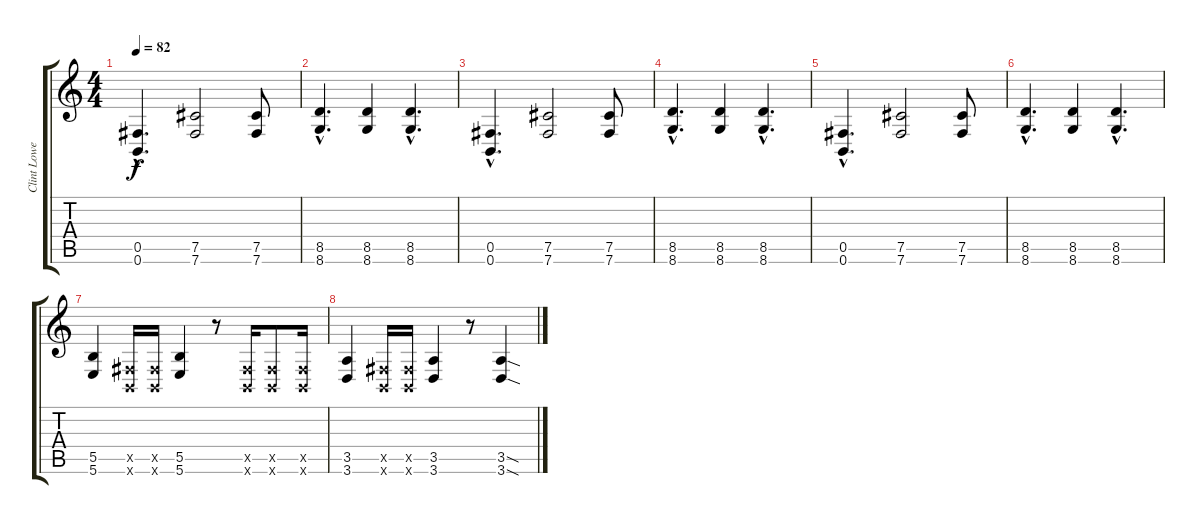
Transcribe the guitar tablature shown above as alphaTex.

\track ("Clint Lowery" "Clint Lowe") {instrument distortionguitar}
\staff {score tabs}
\tuning (Db4 Ab3 E3 B2 Gb2 B1) {hide}
\ts (4 4)
\tempo 82
\clef g2
\ks c
(0.5{hac} 0.6{hac}).4{d dy f} (7.5 7.6).2 (7.5 7.6).8 |
(8.5{hac} 8.6{hac}).4{d} (8.5 8.6).4 (8.5{hac} 8.6{hac}).4{d} |
(0.5{hac} 0.6{hac}).4{d} (7.5 7.6).2 (7.5 7.6).8 |
(8.5{hac} 8.6{hac}).4{d} (8.5 8.6).4 (8.5{hac} 8.6{hac}).4{d} |
(0.5{hac} 0.6{hac}).4{d} (7.5 7.6).2 (7.5 7.6).8 |
(8.5{hac} 8.6{hac}).4{d} (8.5 8.6).4 (8.5{hac} 8.6{hac}).4{d} |
(5.5 5.6).4 (0.5{x} 0.6{x}).16 (0.5{x} 0.6{x}).16 (5.5 5.6).4 r.8 (0.5{x} 0.6{x}).16 (0.5{x} 0.6{x}).8 (0.5{x} 0.6{x}).16 |
(3.5 3.6).4 (0.5{x} 0.6{x}).16 (0.5{x} 0.6{x}).16 (3.5 3.6).4 r.8 (3.5{sod} 3.6{sod}).4
